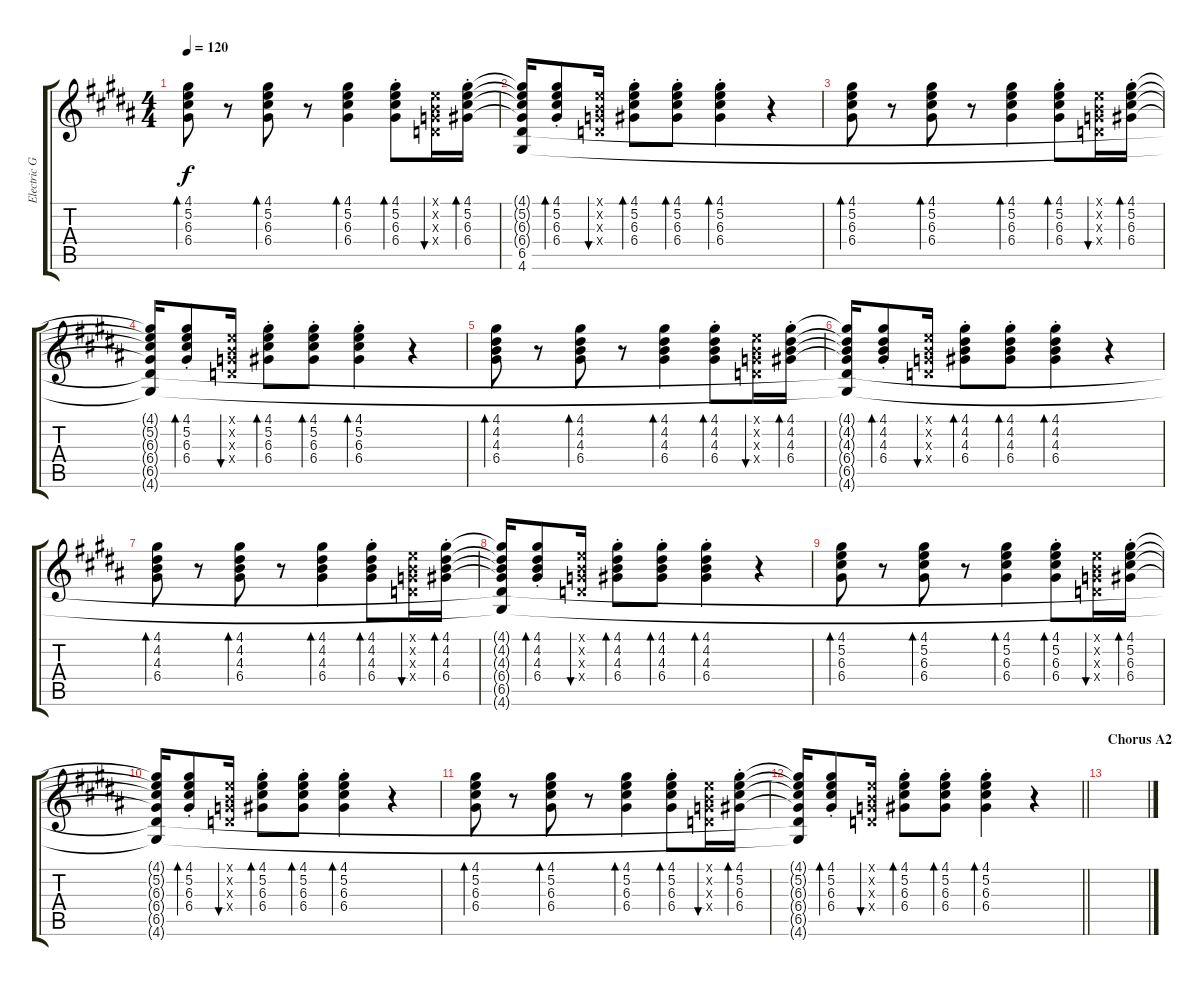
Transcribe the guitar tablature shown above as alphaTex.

\track ("Electric Guitar 2" "Electric G") {instrument electricguitarclean}
\staff {score tabs}
\tuning (E4 B3 G3 D3 A2 E2) {hide}
\ts (4 4)
\tempo 120
\clef g2
\ks g#minor
(4.1 5.2 6.3 6.4).8{bd 30 dy f} r.8 (4.1 5.2 6.3 6.4).8{bd 30} r.8 (4.1 5.2 6.3 6.4).4{bd 30} (4.1{st} 5.2{st} 6.3{st} 6.4{st}).8{bd 30} (0.1{x} 0.2{x} 0.3{x} 0.4{x}).16{bu 30} (4.1{st} 5.2{st} 6.3{st} 6.4{st}).16{bd 30} |
(4.1{t} 5.2{t} 6.3{t} 6.4{t} 6.5{t} 4.6{t}).16 (4.1{st} 5.2{st} 6.3{st} 6.4{st}).8{bd 30} (0.1{x} 0.2{x} 0.3{x} 0.4{x}).16{bu 30} (4.1{st} 5.2{st} 6.3{st} 6.4{st}).8{bd 30} (4.1{st} 5.2{st} 6.3{st} 6.4{st}).8{bd 30} (4.1{st} 5.2{st} 6.3{st} 6.4{st}).4{bd 30} r.4 |
(4.1 5.2 6.3 6.4).8{bd 30} r.8 (4.1 5.2 6.3 6.4).8{bd 30} r.8 (4.1 5.2 6.3 6.4).4{bd 30} (4.1{st} 5.2{st} 6.3{st} 6.4{st}).8{bd 30} (0.1{x} 0.2{x} 0.3{x} 0.4{x}).16{bu 30} (4.1{st} 5.2{st} 6.3{st} 6.4{st}).16{bd 30} |
(4.1{t} 5.2{t} 6.3{t} 6.4{t} 6.5{t} 4.6{t}).16 (4.1{st} 5.2{st} 6.3{st} 6.4{st}).8{bd 30} (0.1{x} 0.2{x} 0.3{x} 0.4{x}).16{bu 30} (4.1{st} 5.2{st} 6.3{st} 6.4{st}).8{bd 30} (4.1{st} 5.2{st} 6.3{st} 6.4{st}).8{bd 30} (4.1{st} 5.2{st} 6.3{st} 6.4{st}).4{bd 30} r.4 |
(4.1 4.2 4.3 6.4).8{bd 30} r.8 (4.1 4.2 4.3 6.4).8{bd 30} r.8 (4.1 4.2 4.3 6.4).4{bd 30} (4.1{st} 4.2{st} 4.3{st} 6.4{st}).8{bd 30} (0.1{x} 0.2{x} 0.3{x} 0.4{x}).16{bu 30} (4.1{st} 4.2{st} 4.3{st} 6.4{st}).16{bd 30} |
(4.1{t} 4.2{t} 4.3{t} 6.4{t} 6.5{t} 4.6{t}).16 (4.1{st} 4.2{st} 4.3{st} 6.4{st}).8{bd 30} (0.1{x} 0.2{x} 0.3{x} 0.4{x}).16{bu 30} (4.1{st} 4.2{st} 4.3{st} 6.4{st}).8{bd 30} (4.1{st} 4.2{st} 4.3{st} 6.4{st}).8{bd 30} (4.1{st} 4.2{st} 4.3{st} 6.4{st}).4{bd 30} r.4 |
(4.1 4.2 4.3 6.4).8{bd 30} r.8 (4.1 4.2 4.3 6.4).8{bd 30} r.8 (4.1 4.2 4.3 6.4).4{bd 30} (4.1{st} 4.2{st} 4.3{st} 6.4{st}).8{bd 30} (0.1{x} 0.2{x} 0.3{x} 0.4{x}).16{bu 30} (4.1{st} 4.2{st} 4.3{st} 6.4{st}).16{bd 30} |
(4.1{t} 4.2{t} 4.3{t} 6.4{t} 6.5{t} 4.6{t}).16 (4.1{st} 4.2{st} 4.3{st} 6.4{st}).8{bd 30} (0.1{x} 0.2{x} 0.3{x} 0.4{x}).16{bu 30} (4.1{st} 4.2{st} 4.3{st} 6.4{st}).8{bd 30} (4.1{st} 4.2{st} 4.3{st} 6.4{st}).8{bd 30} (4.1{st} 4.2{st} 4.3{st} 6.4{st}).4{bd 30} r.4 |
(4.1 5.2 6.3 6.4).8{bd 30} r.8 (4.1 5.2 6.3 6.4).8{bd 30} r.8 (4.1 5.2 6.3 6.4).4{bd 30} (4.1{st} 5.2{st} 6.3{st} 6.4{st}).8{bd 30} (0.1{x} 0.2{x} 0.3{x} 0.4{x}).16{bu 30} (4.1{st} 5.2{st} 6.3{st} 6.4{st}).16{bd 30} |
(4.1{t} 5.2{t} 6.3{t} 6.4{t} 6.5{t} 4.6{t}).16 (4.1{st} 5.2{st} 6.3{st} 6.4{st}).8{bd 30} (0.1{x} 0.2{x} 0.3{x} 0.4{x}).16{bu 30} (4.1{st} 5.2{st} 6.3{st} 6.4{st}).8{bd 30} (4.1{st} 5.2{st} 6.3{st} 6.4{st}).8{bd 30} (4.1{st} 5.2{st} 6.3{st} 6.4{st}).4{bd 30} r.4 |
(4.1 5.2 6.3 6.4).8{bd 30} r.8 (4.1 5.2 6.3 6.4).8{bd 30} r.8 (4.1 5.2 6.3 6.4).4{bd 30} (4.1{st} 5.2{st} 6.3{st} 6.4{st}).8{bd 30} (0.1{x} 0.2{x} 0.3{x} 0.4{x}).16{bu 30} (4.1{st} 5.2{st} 6.3{st} 6.4{st}).16{bd 30} |
\barLineRight lightlight
(4.1{t} 5.2{t} 6.3{t} 6.4{t} 6.5{t} 4.6{t}).16 (4.1{st} 5.2{st} 6.3{st} 6.4{st}).8{bd 30} (0.1{x} 0.2{x} 0.3{x} 0.4{x}).16{bu 30} (4.1{st} 5.2{st} 6.3{st} 6.4{st}).8{bd 30} (4.1{st} 5.2{st} 6.3{st} 6.4{st}).8{bd 30} (4.1{st} 5.2{st} 6.3{st} 6.4{st}).4{bd 30} r.4 |
\section ("" "Chorus A2")
